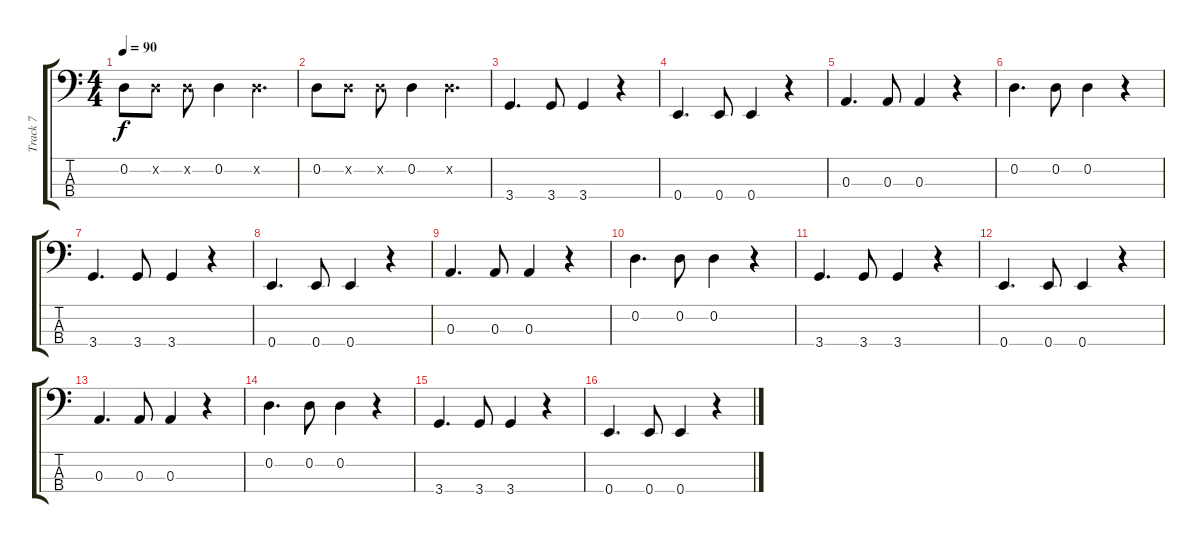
\track ("Track 7" "Track 7") {instrument electricbassfinger}
\staff {score tabs}
\tuning (G2 D2 A1 E1) {hide}
\ts (4 4)
\tempo 90
\clef f4
\ks c
0.2.8{dy f} 0.2{x}.8 0.2{x}.8 0.2.4 0.2{x}.4{d} |
0.2.8 0.2{x}.8 0.2{x}.8 0.2.4 0.2{x}.4{d} |
3.4.4{d} 3.4.8 3.4.4 r.4 |
0.4.4{d} 0.4.8 0.4.4 r.4 |
0.3.4{d} 0.3.8 0.3.4 r.4 |
0.2.4{d} 0.2.8 0.2.4 r.4 |
3.4.4{d} 3.4.8 3.4.4 r.4 |
0.4.4{d} 0.4.8 0.4.4 r.4 |
0.3.4{d} 0.3.8 0.3.4 r.4 |
0.2.4{d} 0.2.8 0.2.4 r.4 |
3.4.4{d} 3.4.8 3.4.4 r.4 |
0.4.4{d} 0.4.8 0.4.4 r.4 |
0.3.4{d} 0.3.8 0.3.4 r.4 |
0.2.4{d} 0.2.8 0.2.4 r.4 |
3.4.4{d} 3.4.8 3.4.4 r.4 |
0.4.4{d} 0.4.8 0.4.4 r.4
